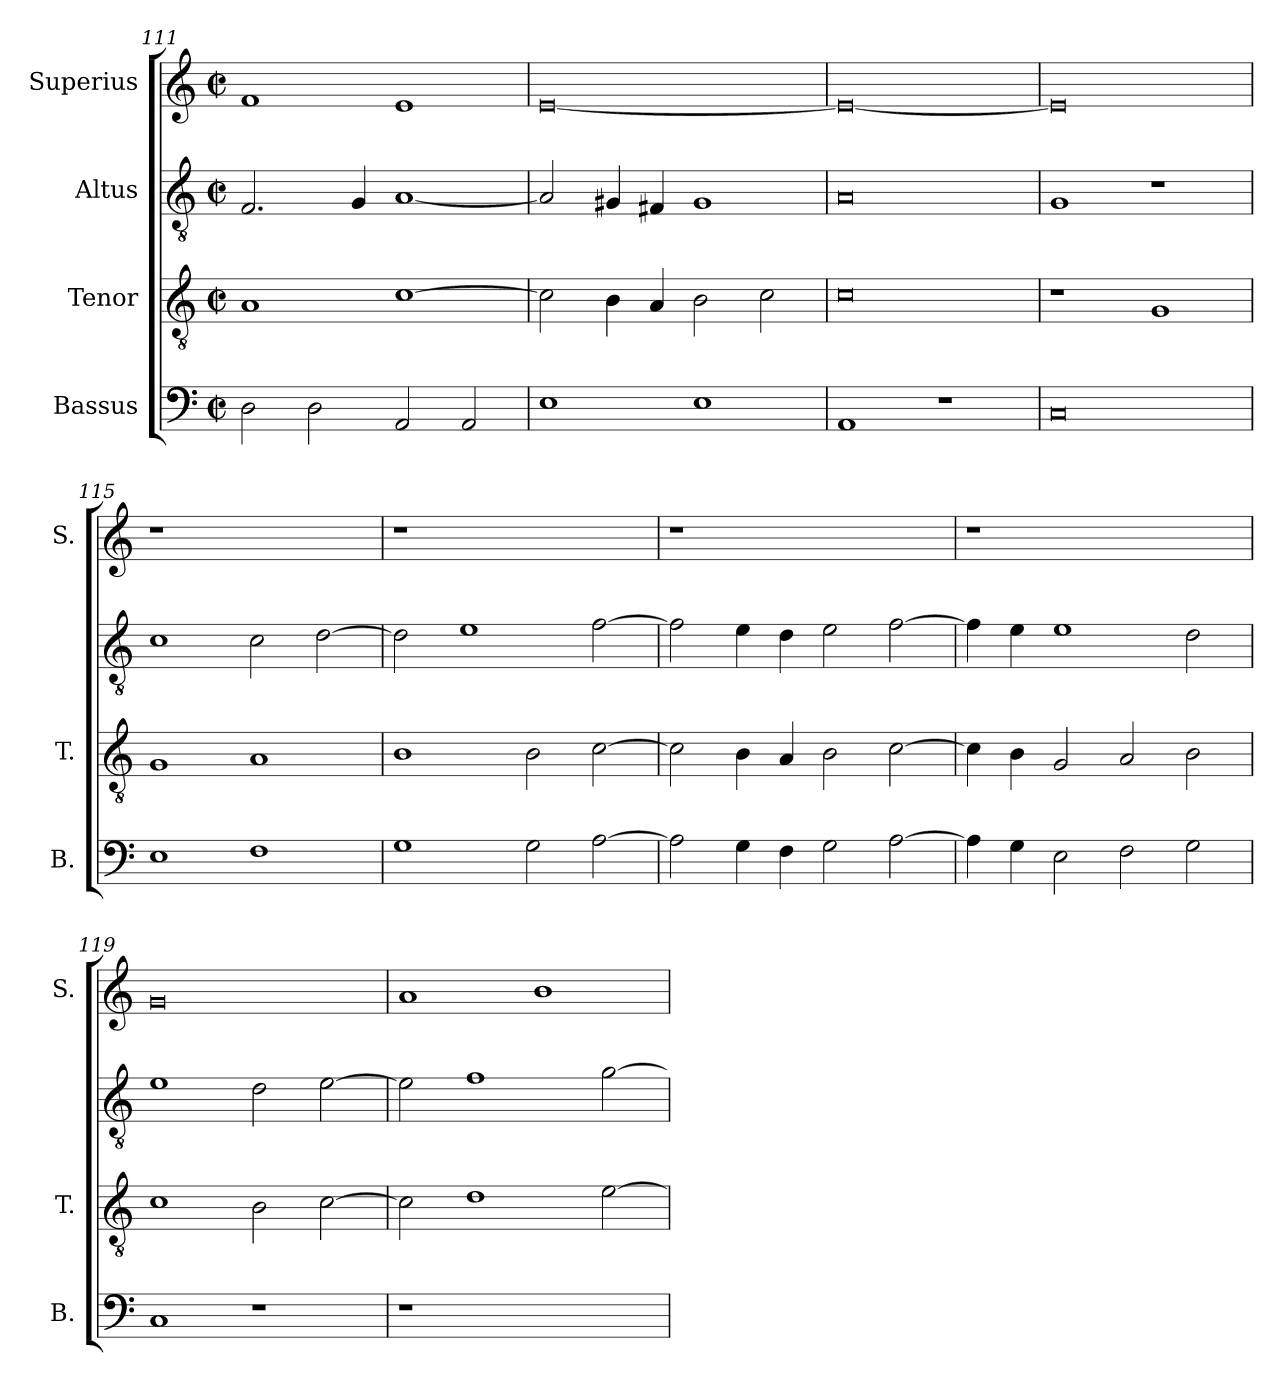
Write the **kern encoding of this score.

**kern	**kern	**kern	**kern
*part4	*part3	*part2	*part1
*staff4	*staff3	*staff2	*staff1
*I"Bassus	*I"Tenor	*I"Altus	*I"Superius
*I'B.	*I'T.	*	*I'S.
*clefF4	*clefGv2	*clefGv2	*clefG2
*	*ITrd7c12	*ITrd7c12	*
*k[]	*k[]	*k[]	*k[]
*C:	*C:	*C:	*C:
*M2/2	*M2/2	*M2/2	*M2/2
*met(c|)	*met(c|)	*met(c|)	*met(c|)
=111	=111	=111	=111
2Di\	1AAi	2.FFi/	1fi
2Di\	.	.	.
.	.	4GGi/	.
2AAi/	[>1Ci	[<1AAi	1ei
2AAi/	.	.	.
=112	=112	=112	=112
1Ei	2Ci\]	2AAi/]	[<0ei
.	4BBi\	4GG#Xi/	.
.	4AAi/	4FF#Xi/	.
1Ei	2BBi\	1GG#i	.
.	2Ci\	.	.
=113	=113	=113	=113
1AAi	0Ci	0AAi	0ei_<
1r	.	.	.
=114	=114	=114	=114
0Ci	1r	1GGi	0ei]
.	1GGi	1r	.
!!LO:LB:g=z
=115	=115	=115	=115
!	!	!	!LO:N:vis=1
1Ei	1GGi	1Ci	1r
1Fi	1AAi	2Ci\	1ryy
.	.	[>2Di\	.
=116	=116	=116	=116
!	!	!	!LO:N:vis=1
1Gi	1BBi	2Di\]	1r
.	.	1Ei	.
2Gi\	2BBi\	.	1ryy
[>2Ai\	[>2Ci\	[>2Fi\	.
=117	=117	=117	=117
!	!	!	!LO:N:vis=1
2Ai\]	2Ci\]	2Fi\]	1r
4Gi\	4BBi\	4Ei\	.
4Fi\	4AAi/	4Di\	.
2Gi\	2BBi\	2Ei\	1ryy
[>2Ai\	[>2Ci\	[>2Fi\	.
=118	=118	=118	=118
!	!	!	!LO:N:vis=1
4Ai\]	4Ci\]	4Fi\]	1r
4Gi\	4BBi\	4Ei\	.
2Ei\	2GGi/	1Ei	.
2Fi\	2AAi/	.	1ryy
2Gi\	2BBi\	2Di\	.
=119	=119	=119	=119
1Ci	1Ci	1Ei	0gi
1r	2BBi\	2Di\	.
.	[>2Ci\	[>2Ei\	.
!!LO:PB:g=z
=120	=120	=120	=120
!LO:N:vis=1	!	!	!
1r	2Ci\]	2Ei\]	1ai
.	1Di	1Fi	.
1ryy	.	.	1bi
.	[>2Ei\	[>2Gi\	.
=	=	=	=
*-	*-	*-	*-
